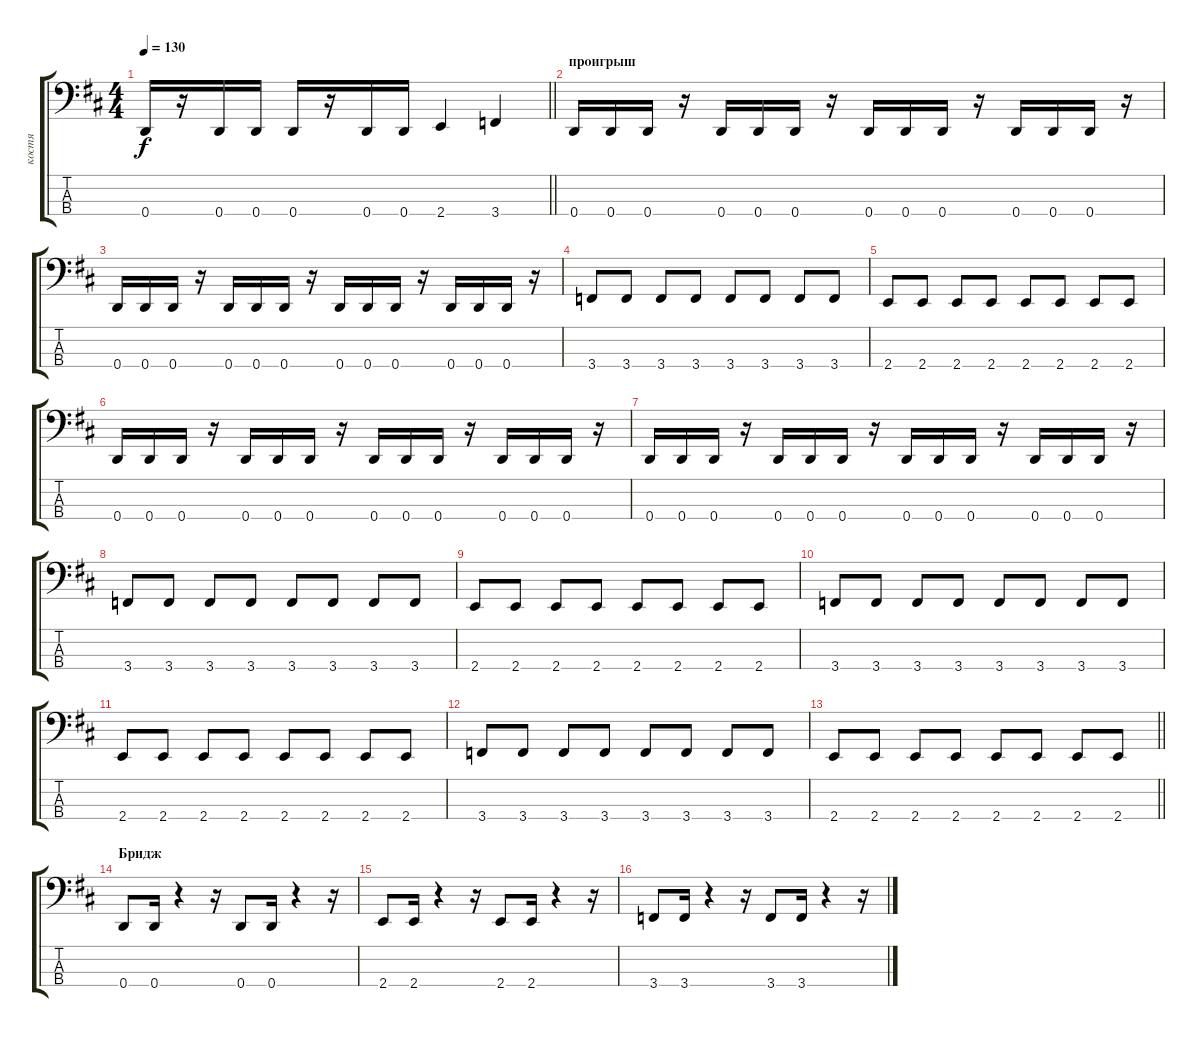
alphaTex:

\track ("костя" "костя") {instrument electricbasspick}
\staff {score tabs}
\tuning (F2 C2 G1 D1) {hide}
\ts (4 4)
\tempo 130
\clef f4
\barLineRight lightlight
\ks bminor
0.4.16{dy f} r.16 0.4.16 0.4.16 0.4.16 r.16 0.4.16 0.4.16 2.4.4 3.4.4 |
\section ("" "проигрыш")
0.4.16 0.4.16 0.4.16 r.16 0.4.16 0.4.16 0.4.16 r.16 0.4.16 0.4.16 0.4.16 r.16 0.4.16 0.4.16 0.4.16 r.16 |
0.4.16 0.4.16 0.4.16 r.16 0.4.16 0.4.16 0.4.16 r.16 0.4.16 0.4.16 0.4.16 r.16 0.4.16 0.4.16 0.4.16 r.16 |
3.4.8 3.4.8 3.4.8 3.4.8 3.4.8 3.4.8 3.4.8 3.4.8 |
2.4.8 2.4.8 2.4.8 2.4.8 2.4.8 2.4.8 2.4.8 2.4.8 |
0.4.16 0.4.16 0.4.16 r.16 0.4.16 0.4.16 0.4.16 r.16 0.4.16 0.4.16 0.4.16 r.16 0.4.16 0.4.16 0.4.16 r.16 |
0.4.16 0.4.16 0.4.16 r.16 0.4.16 0.4.16 0.4.16 r.16 0.4.16 0.4.16 0.4.16 r.16 0.4.16 0.4.16 0.4.16 r.16 |
3.4.8 3.4.8 3.4.8 3.4.8 3.4.8 3.4.8 3.4.8 3.4.8 |
2.4.8 2.4.8 2.4.8 2.4.8 2.4.8 2.4.8 2.4.8 2.4.8 |
3.4.8 3.4.8 3.4.8 3.4.8 3.4.8 3.4.8 3.4.8 3.4.8 |
2.4.8 2.4.8 2.4.8 2.4.8 2.4.8 2.4.8 2.4.8 2.4.8 |
3.4.8 3.4.8 3.4.8 3.4.8 3.4.8 3.4.8 3.4.8 3.4.8 |
\barLineRight lightlight
2.4.8 2.4.8 2.4.8 2.4.8 2.4.8 2.4.8 2.4.8 2.4.8 |
\section ("" "Бридж")
0.4.8 0.4.16 r.4 r.16 0.4.8 0.4.16 r.4 r.16 |
2.4.8 2.4.16 r.4 r.16 2.4.8 2.4.16 r.4 r.16 |
3.4.8 3.4.16 r.4 r.16 3.4.8 3.4.16 r.4 r.16
